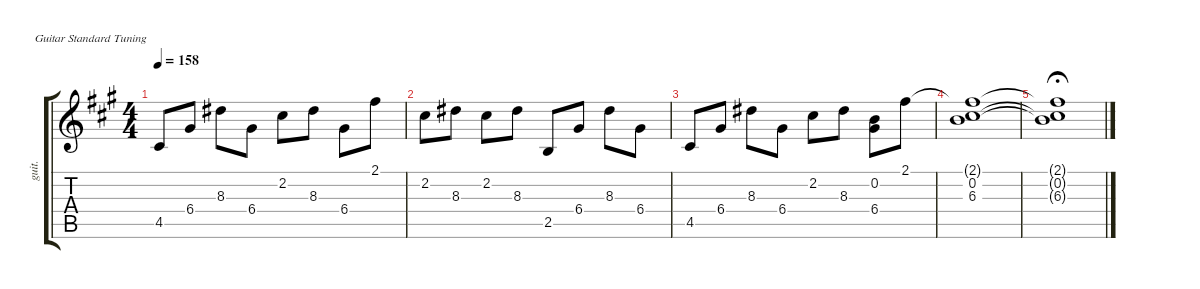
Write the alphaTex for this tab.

\defaultSystemsLayout 4
\hideDynamics
\bracketExtendMode groupsimilarinstruments
\otherSystemsTrackNameOrientation horizontal
\track ("Guitar 1-show" "guit.") {defaultSystemsLayout 8 mute instrument electricguitarjazz}
\staff {score tabs}
\tuning (E4 B3 G3 D3 A2 E2)
\ts (4 4)
\tempo 158
\clef g2
\ks f#minor
4.5{acc #}.8{dy f beam Up} 6.4{acc #}.8{beam Up} 8.3{acc #}.8{beam Down} 6.4{acc #}.8{beam Down} 2.2{acc #}.8{beam Down} 8.3{acc #}.8{beam Down} 6.4{acc #}.8{beam Down} 2.1{acc #}.8{beam Down} |
2.2{acc #}.8{beam Down} 8.3{acc #}.8{beam Down} 2.2{acc #}.8{beam Down} 8.3{acc #}.8{beam Down} 2.5{acc forcenatural}.8{beam Up} 6.4{acc #}.8{beam Up} 8.3{acc #}.8{beam Down} 6.4{acc #}.8{beam Down} |
4.5{acc #}.8{beam Up} 6.4{acc #}.8{beam Up} 8.3{acc #}.8{beam Down} 6.4{acc #}.8{beam Down} 2.2{acc #}.8{beam Down} 8.3{acc #}.8{beam Down} (6.4{acc #} 0.2{acc forcenatural}).8{beam Down} 2.1{acc #}.8{beam Down} |
(2.1{t acc #} 0.2{acc forcenatural} 6.3{acc #}).1{beam Down} |
(2.1{t acc #} 0.2{t acc forcenatural} 6.3{t acc #}).1{fermata (medium 1) beam Down}
